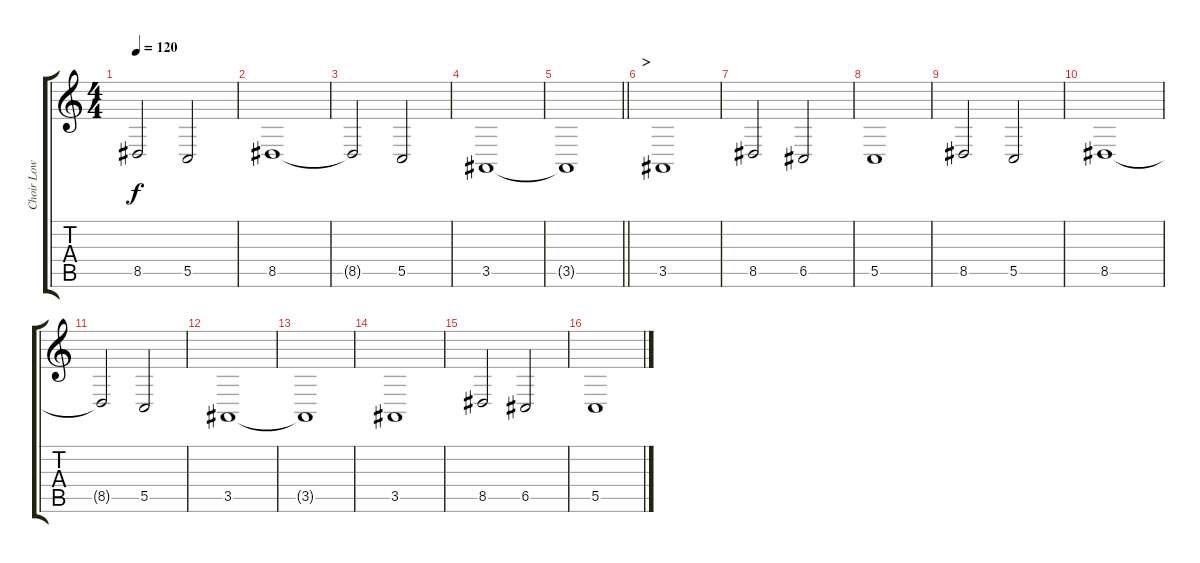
\track ("Choir Low " "Choir Low ") {instrument choiraahs}
\staff {score tabs}
\tuning (D4 A3 F3 C3 G2 C2) {hide}
\ts (4 4)
\tempo 120
\clef g2
\ks c
8.5.2{dy f} 5.5.2 |
8.5.1 |
8.5{t}.2 5.5.2 |
3.5.1 |
\barLineRight lightlight
3.5{t}.1 |
\section ("" ">")
3.5.1 |
8.5.2 6.5.2 |
5.5.1 |
8.5.2 5.5.2 |
8.5.1 |
8.5{t}.2 5.5.2 |
3.5.1 |
3.5{t}.1 |
3.5.1 |
8.5.2 6.5.2 |
5.5.1
